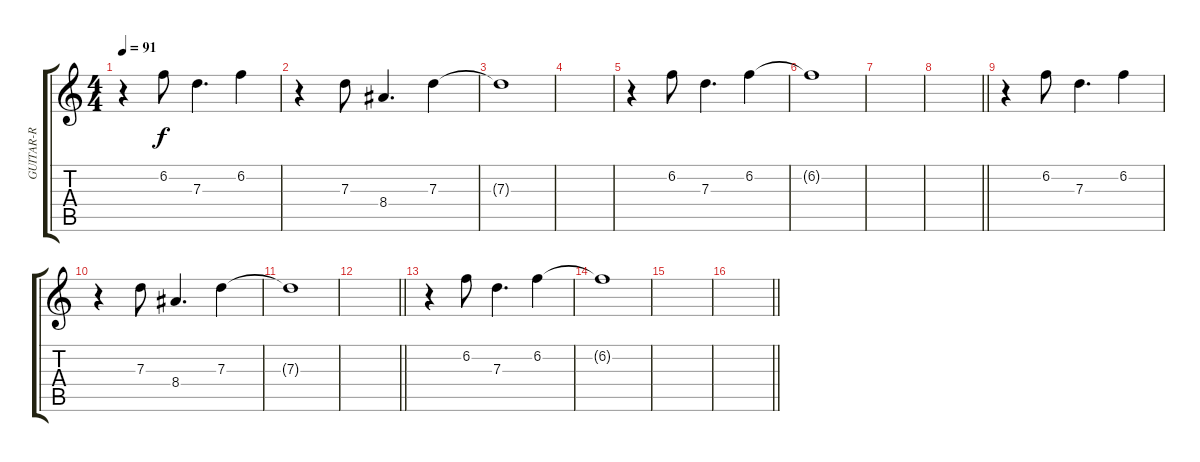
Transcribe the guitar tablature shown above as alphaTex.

\track ("GUITAR-R" "GUITAR-R") {instrument electricguitarjazz}
\staff {score tabs}
\tuning (E4 B3 G3 D3 A2 E2) {hide}
\ts (4 4)
\section ("" "")
\tempo 91
\clef g2
\ks c
r.4{dy f} 6.2.8 7.3.4{d} 6.2.4 |
r.4 7.3.8 8.4.4{d} 7.3.4 |
7.3{t}.1 |
|
r.4 6.2.8 7.3.4{d} 6.2.4 |
6.2{t}.1 |
|
\barLineRight lightlight
|
\section ("" "")
r.4 6.2.8 7.3.4{d} 6.2.4 |
r.4 7.3.8 8.4.4{d} 7.3.4 |
7.3{t}.1 |
\barLineRight lightlight
|
\section ("" "")
r.4 6.2.8 7.3.4{d} 6.2.4 |
6.2{t}.1 |
|
\barLineRight lightlight
